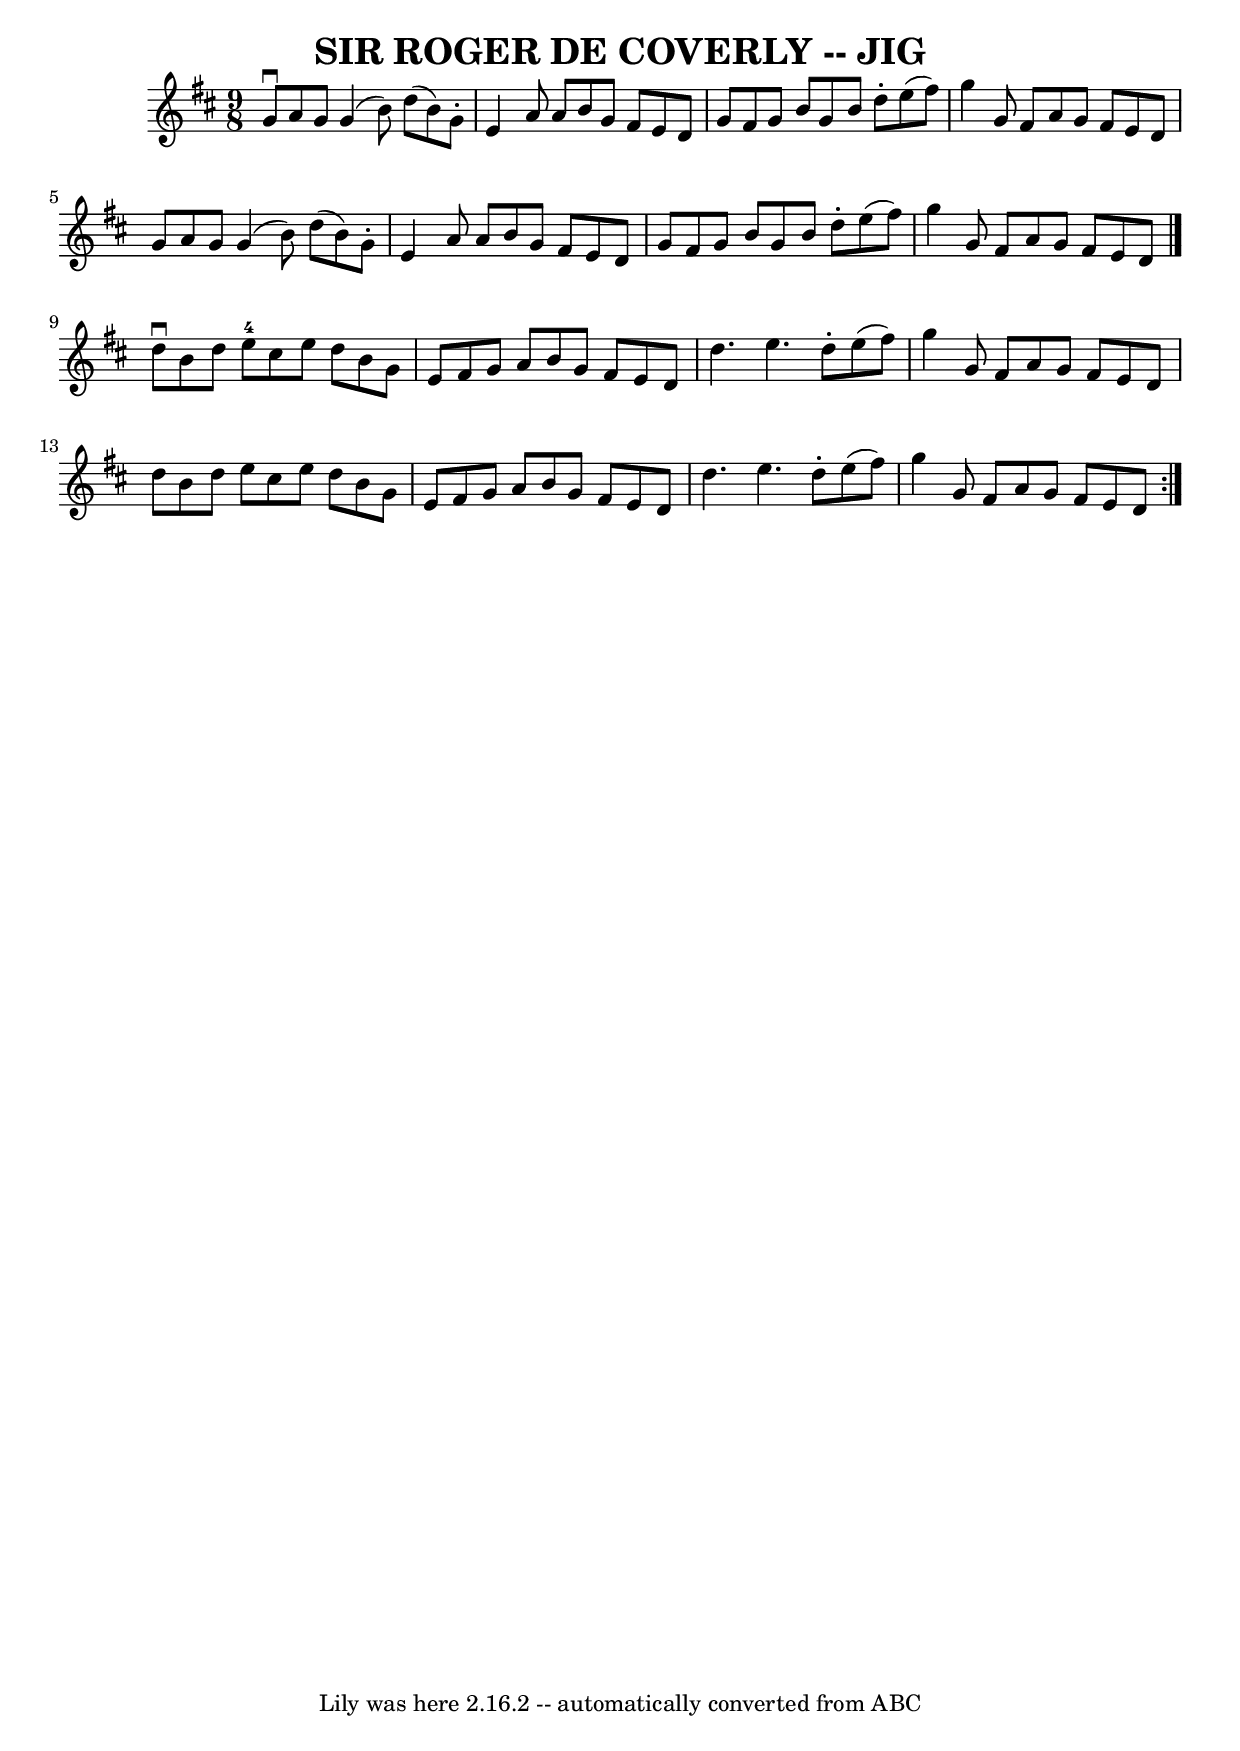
\version "2.16.2"
\include "Mammoth.ily"
\header {
  %% book = "Ryan's Mammoth Collection of Fiddle Tunes"
  crossRefNumber = "1"
  footnotes = ""
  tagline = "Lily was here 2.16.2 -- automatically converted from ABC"
  title = "SIR ROGER DE COVERLY -- JIG"

}
voicedefault =  {


  \time 9/8 
  \key g \lydian
  g'8^\downbow a'8 g'8 g'4 (b'8) d''8 (b'8) g'8-.   |
  e'4 a'8 a'8 b'8 g'8 fis'8    
  e'8 d'8    |
  g'8 fis'8 g'8 b'8 g'8 b'8 d''8-.   
  e''8 (fis''8)   |
  g''4 g'8 fis'8 a'8 g'8 fis'8    
  e'8 d'8    |
  |
  g'8 a'8 g'8 g'4 (b'8)   
  d''8 (b'8) g'8-.   |
  e'4 a'8 a'8 b'8 g'8 fis'8 
  e'8 d'8    |
  g'8 fis'8 g'8 b'8 g'8 b'8 d''8-. 
  e''8 (fis''8)   |
  g''4 g'8 fis'8 a'8 g'8 fis'8  
  e'8 d'8    \bar "|."     
  \repeat volta 2 {
    d''8^\downbow b'8 d''8  
    e''8-4 cis''8 e''8 d''8 b'8 g'8    |
    e'8 fis'8 
    g'8 a'8 b'8 g'8 fis'8 e'8 d'8    |
    d''4. e''4. 
    d''8-. e''8 (fis''8)   |
    g''4 g'8 fis'8 a'8    
    g'8 fis'8 e'8 d'8    |
    |
    d''8 b'8 d''8    
    e''8 cis''8 e''8 d''8 b'8 g'8    |
    e'8 fis'8 g'8  
    a'8 b'8 g'8 fis'8 e'8 d'8    |
    d''4. e''4. d''8-. e''8 (fis''8)   |
    g''4 g'8 fis'8 a'8 g'8    
    fis'8 e'8 d'8    
  }   

}

\score{
  <<

    \context Staff="default"
    {
      \voicedefault 
      
    }

  >>
  \layout {
    
  }
  \midi {
  }

}
